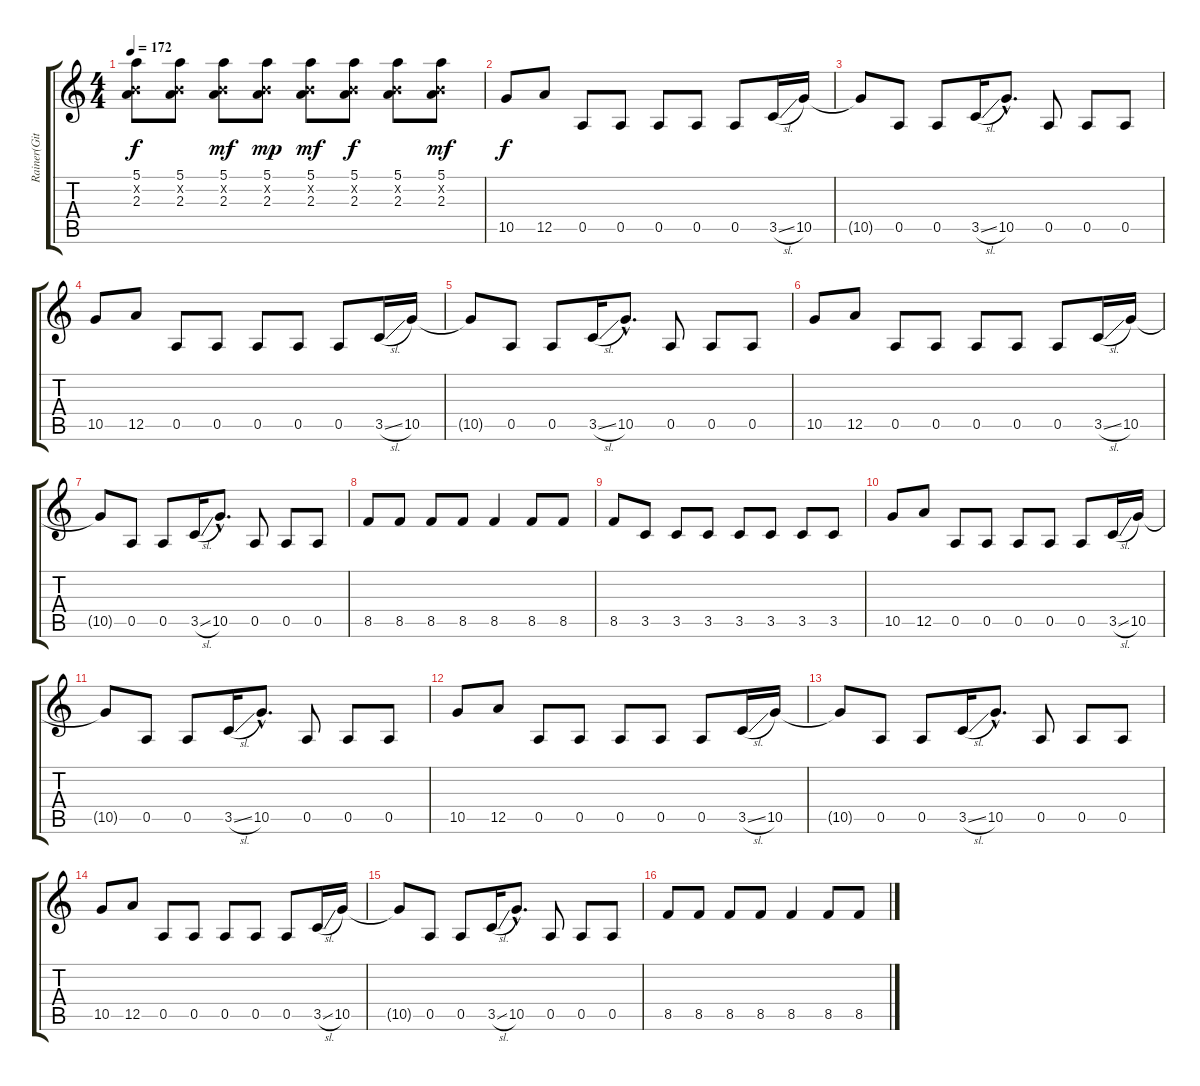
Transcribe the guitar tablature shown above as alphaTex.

\track ("Rainer(Gitarre)" "Rainer(Git") {instrument distortionguitar}
\staff {score tabs}
\tuning (E4 B3 G3 D3 A2 E2) {hide}
\ts (4 4)
\tempo 172
\clef g2
\ks c
(5.1 0.2{x} 2.3).8{dy f volume 8 instrument electricguitarjazz} (5.1 0.2{x} 2.3).8 (5.1 0.2{x} 2.3).8{dy mf} (5.1 0.2{x} 2.3).8{dy mp} (5.1 0.2{x} 2.3).8{dy mf} (5.1 0.2{x} 2.3).8{dy f} (5.1 0.2{x} 2.3).8 (5.1 0.2{x} 2.3).8{dy mf} |
10.5.8{dy f volume 12 instrument distortionguitar} 12.5.8 0.5.8 0.5.8 0.5.8 0.5.8 0.5.8 3.5{sl}.16 10.5.16 |
10.5{t}.8 0.5.8 0.5.8 3.5{sl}.16 10.5{hac}.8{d} 0.5.8 0.5.8 0.5.8 |
10.5.8 12.5.8 0.5.8 0.5.8 0.5.8 0.5.8 0.5.8 3.5{sl}.16 10.5.16 |
10.5{t}.8 0.5.8 0.5.8 3.5{sl}.16 10.5{hac}.8{d} 0.5.8 0.5.8 0.5.8 |
10.5.8 12.5.8 0.5.8 0.5.8 0.5.8 0.5.8 0.5.8 3.5{sl}.16 10.5.16 |
10.5{t}.8 0.5.8 0.5.8 3.5{sl}.16 10.5{hac}.8{d} 0.5.8 0.5.8 0.5.8 |
8.5.8 8.5.8 8.5.8 8.5.8 8.5.4 8.5.8 8.5.8 |
8.5.8 3.5.8 3.5.8 3.5.8 3.5.8 3.5.8 3.5.8 3.5.8 |
10.5.8 12.5.8 0.5.8 0.5.8 0.5.8 0.5.8 0.5.8 3.5{sl}.16 10.5.16 |
10.5{t}.8 0.5.8 0.5.8 3.5{sl}.16 10.5{hac}.8{d} 0.5.8 0.5.8 0.5.8 |
10.5.8 12.5.8 0.5.8 0.5.8 0.5.8 0.5.8 0.5.8 3.5{sl}.16 10.5.16 |
10.5{t}.8 0.5.8 0.5.8 3.5{sl}.16 10.5{hac}.8{d} 0.5.8 0.5.8 0.5.8 |
10.5.8 12.5.8 0.5.8 0.5.8 0.5.8 0.5.8 0.5.8 3.5{sl}.16 10.5.16 |
10.5{t}.8 0.5.8 0.5.8 3.5{sl}.16 10.5{hac}.8{d} 0.5.8 0.5.8 0.5.8 |
8.5.8 8.5.8 8.5.8 8.5.8 8.5.4 8.5.8 8.5.8
